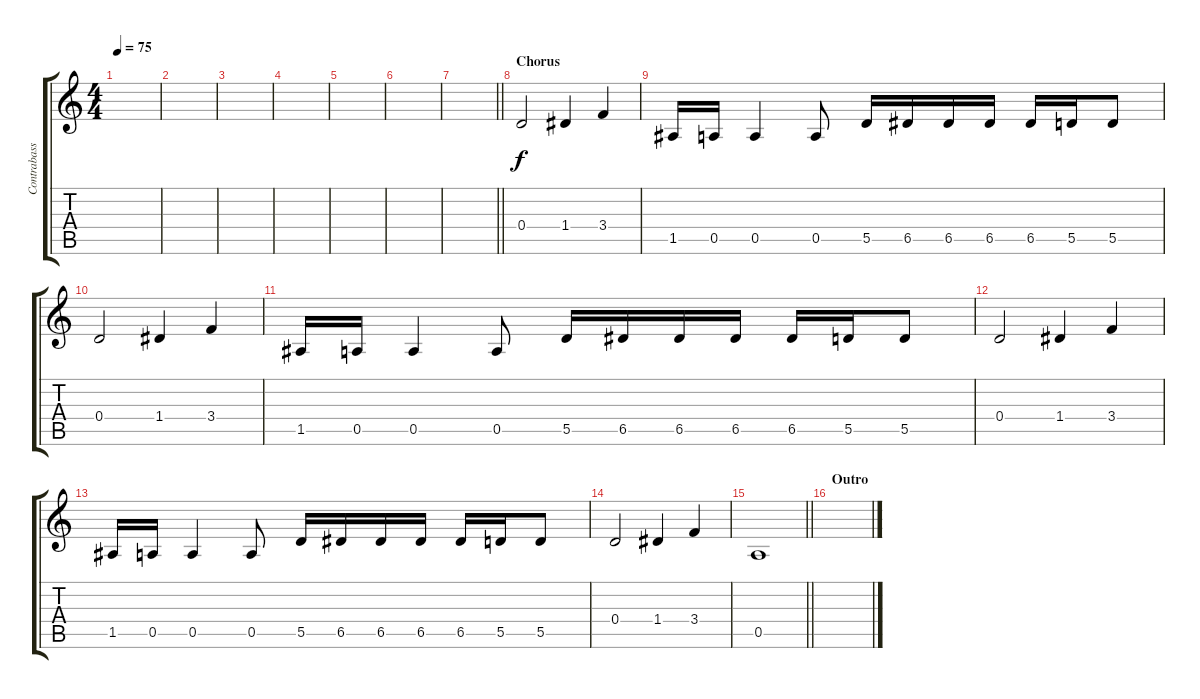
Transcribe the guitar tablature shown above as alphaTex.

\track ("Contrabass" "Contrabass") {instrument contrabass}
\staff {score tabs}
\tuning (E4 B3 G3 D3 A2 E2) {hide}
\ts (4 4)
\tempo 75
\clef g2
\ks c
|
|
|
|
|
|
\barLineRight lightlight
|
\section ("" "Chorus")
0.4.2 1.4.4 3.4.4 |
1.5.16 0.5.16 0.5.4 0.5.8 5.5.16 6.5.16 6.5.16 6.5.16 6.5.16 5.5.16 5.5.8 |
0.4.2 1.4.4 3.4.4 |
1.5.16 0.5.16 0.5.4 0.5.8 5.5.16 6.5.16 6.5.16 6.5.16 6.5.16 5.5.16 5.5.8 |
0.4.2 1.4.4 3.4.4 |
1.5.16 0.5.16 0.5.4 0.5.8 5.5.16 6.5.16 6.5.16 6.5.16 6.5.16 5.5.16 5.5.8 |
0.4.2 1.4.4 3.4.4 |
\barLineRight lightlight
0.5.1 |
\section ("" "Outro")
